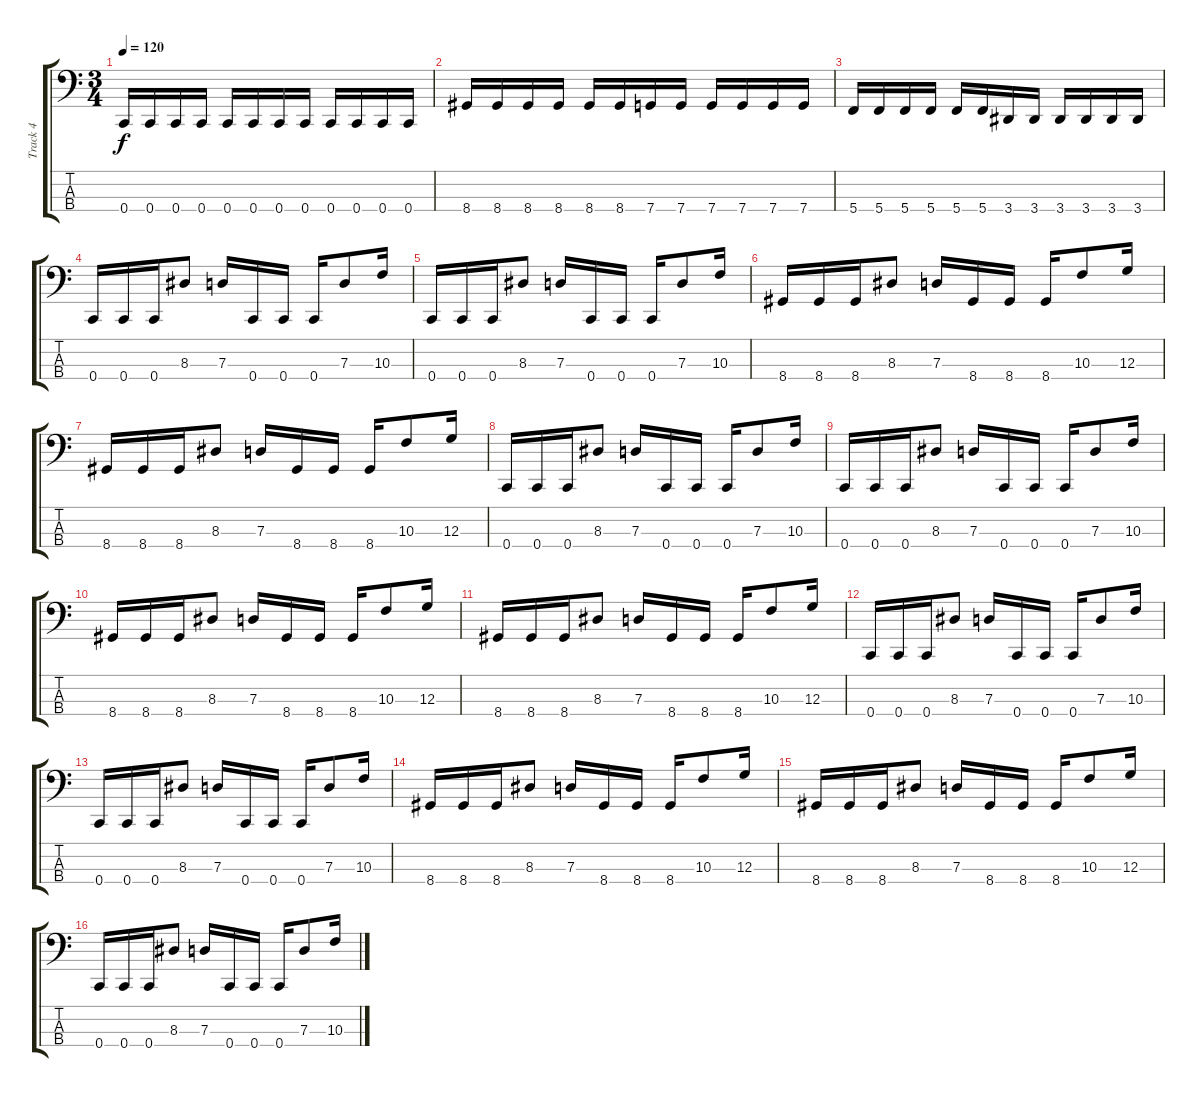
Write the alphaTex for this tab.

\track ("Track 4" "Track 4") {instrument electricbassfinger}
\staff {score tabs}
\tuning (F2 C2 G1 C1) {hide}
\ts (3 4)
\tempo 120
\clef f4
\ks c
0.4.16{dy f} 0.4.16 0.4.16 0.4.16 0.4.16 0.4.16 0.4.16 0.4.16 0.4.16 0.4.16 0.4.16 0.4.16 |
8.4.16 8.4.16 8.4.16 8.4.16 8.4.16 8.4.16 7.4.16 7.4.16 7.4.16 7.4.16 7.4.16 7.4.16 |
5.4.16 5.4.16 5.4.16 5.4.16 5.4.16 5.4.16 3.4.16 3.4.16 3.4.16 3.4.16 3.4.16 3.4.16 |
0.4.16 0.4.16 0.4.16 8.3.8 7.3.16 0.4.16 0.4.16 0.4.16 7.3.8 10.3.16 |
0.4.16 0.4.16 0.4.16 8.3.8 7.3.16 0.4.16 0.4.16 0.4.16 7.3.8 10.3.16 |
8.4.16 8.4.16 8.4.16 8.3.8 7.3.16 8.4.16 8.4.16 8.4.16 10.3.8 12.3.16 |
8.4.16 8.4.16 8.4.16 8.3.8 7.3.16 8.4.16 8.4.16 8.4.16 10.3.8 12.3.16 |
0.4.16 0.4.16 0.4.16 8.3.8 7.3.16 0.4.16 0.4.16 0.4.16 7.3.8 10.3.16 |
0.4.16 0.4.16 0.4.16 8.3.8 7.3.16 0.4.16 0.4.16 0.4.16 7.3.8 10.3.16 |
8.4.16 8.4.16 8.4.16 8.3.8 7.3.16 8.4.16 8.4.16 8.4.16 10.3.8 12.3.16 |
8.4.16 8.4.16 8.4.16 8.3.8 7.3.16 8.4.16 8.4.16 8.4.16 10.3.8 12.3.16 |
0.4.16 0.4.16 0.4.16 8.3.8 7.3.16 0.4.16 0.4.16 0.4.16 7.3.8 10.3.16 |
0.4.16 0.4.16 0.4.16 8.3.8 7.3.16 0.4.16 0.4.16 0.4.16 7.3.8 10.3.16 |
8.4.16 8.4.16 8.4.16 8.3.8 7.3.16 8.4.16 8.4.16 8.4.16 10.3.8 12.3.16 |
8.4.16 8.4.16 8.4.16 8.3.8 7.3.16 8.4.16 8.4.16 8.4.16 10.3.8 12.3.16 |
0.4.16 0.4.16 0.4.16 8.3.8 7.3.16 0.4.16 0.4.16 0.4.16 7.3.8 10.3.16
